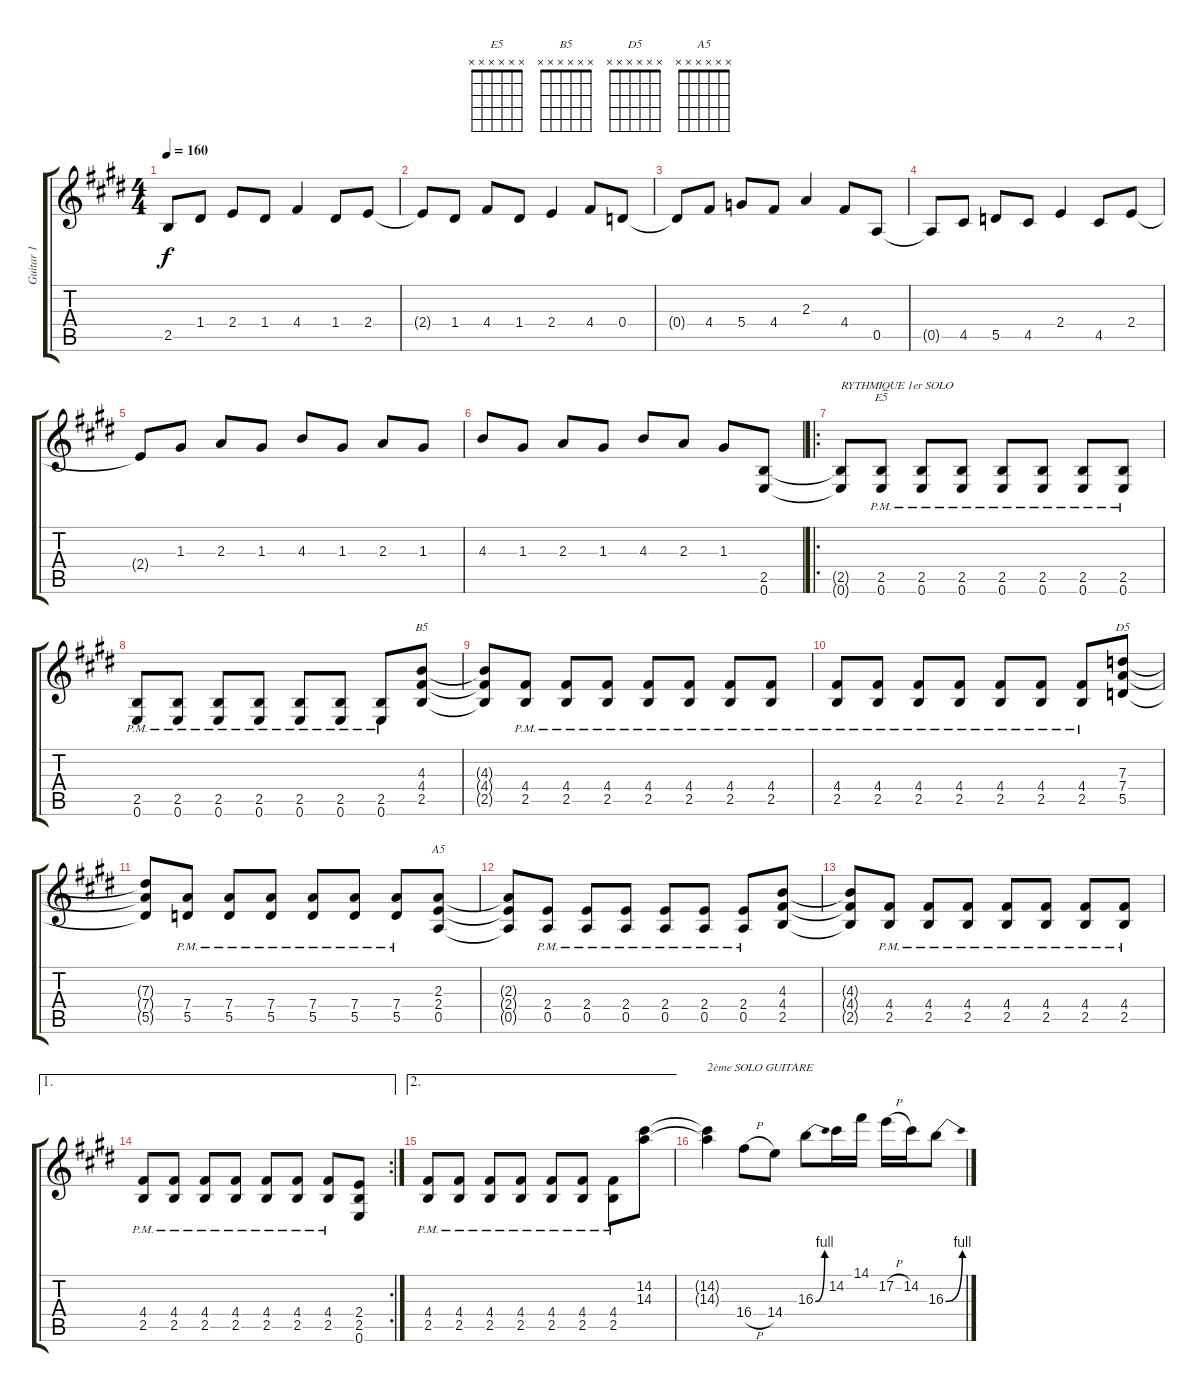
\track ("Guitar 1" "Guitar 1") {instrument distortionguitar}
\staff {score tabs}
\tuning (E4 B3 G3 D3 A2 E2) {hide}
\chord ("E5" x x x x x x)
\chord ("B5" x x x x x x)
\chord ("D5" x x x x x x)
\chord ("A5" x x x x x x)
\ts (4 4)
\tempo 160
\clef g2
\ks e
2.5.8{dy f} 1.4.8 2.4.8 1.4.8 4.4.4 1.4.8 2.4.8 |
2.4{t}.8 1.4.8 4.4.8 1.4.8 2.4.4 4.4.8 0.4.8 |
0.4{t}.8 4.4.8 5.4.8 4.4.8 2.3.4 4.4.8 0.5.8 |
0.5{t}.8 4.5.8 5.5.8 4.5.8 2.4.4 4.5.8 2.4.8 |
2.4{t}.8 1.3.8 2.3.8 1.3.8 4.3.8 1.3.8 2.3.8 1.3.8 |
4.3.8 1.3.8 2.3.8 1.3.8 4.3.8 2.3.8 1.3.8 (2.5 0.6).8 |
\ro
(2.5{t} 0.6{t}).8{txt "RYTHMIQUE 1er SOLO"} (2.5 0.6{pm}).8{ch "E5"} (2.5 0.6{pm}).8 (2.5 0.6{pm}).8 (2.5 0.6{pm}).8 (2.5 0.6{pm}).8 (2.5 0.6{pm}).8 (2.5 0.6{pm}).8 |
(2.5 0.6{pm}).8 (2.5 0.6{pm}).8 (2.5 0.6{pm}).8 (2.5 0.6{pm}).8 (2.5 0.6{pm}).8 (2.5 0.6{pm}).8 (2.5 0.6{pm}).8 (4.3 4.4 2.5).8{ch "B5"} |
(4.3{t} 4.4{t} 2.5{t}).8 (4.4 2.5{pm}).8 (4.4 2.5{pm}).8 (4.4 2.5{pm}).8 (4.4 2.5{pm}).8 (4.4 2.5{pm}).8 (4.4 2.5{pm}).8 (4.4 2.5{pm}).8 |
(4.4 2.5{pm}).8 (4.4 2.5{pm}).8 (4.4 2.5{pm}).8 (4.4 2.5{pm}).8 (4.4 2.5{pm}).8 (4.4 2.5{pm}).8 (4.4 2.5{pm}).8 (7.3 7.4 5.5).8{ch "D5"} |
(7.3{t} 7.4{t} 5.5{t}).8 (7.4 5.5{pm}).8 (7.4 5.5{pm}).8 (7.4 5.5{pm}).8 (7.4 5.5{pm}).8 (7.4 5.5{pm}).8 (7.4 5.5{pm}).8 (2.3 2.4 0.5).8{ch "A5"} |
(2.3{t} 2.4{t} 0.5{t}).8 (2.4 0.5{pm}).8 (2.4 0.5{pm}).8 (2.4 0.5{pm}).8 (2.4 0.5{pm}).8 (2.4 0.5{pm}).8 (2.4 0.5{pm}).8 (4.3 4.4 2.5).8 |
(4.3{t} 4.4{t} 2.5{t}).8 (4.4 2.5{pm}).8 (4.4 2.5{pm}).8 (4.4 2.5{pm}).8 (4.4 2.5{pm}).8 (4.4 2.5{pm}).8 (4.4 2.5{pm}).8 (4.4 2.5{pm}).8 |
\ae 1
\rc 2
(4.4 2.5{pm}).8 (4.4 2.5{pm}).8 (4.4 2.5{pm}).8 (4.4 2.5{pm}).8 (4.4 2.5{pm}).8 (4.4 2.5{pm}).8 (4.4 2.5{pm}).8 (2.4 2.5 0.6).8 |
\ae 2
(4.4 2.5{pm}).8 (4.4 2.5{pm}).8 (4.4 2.5{pm}).8 (4.4 2.5{pm}).8 (4.4 2.5{pm}).8 (4.4 2.5{pm}).8 (4.4 2.5{pm}).8 (14.2 14.3).8 |
(14.2{t} 14.3{t}).4{txt "2ème SOLO GUITARE"} 16.4{h}.8 14.4.8 16.3{be (bend 0 0 60 4)}.8 14.2.16 14.1.16 17.2{h}.16 14.2.16 16.3{be (bend 0 0 60 4)}.8
